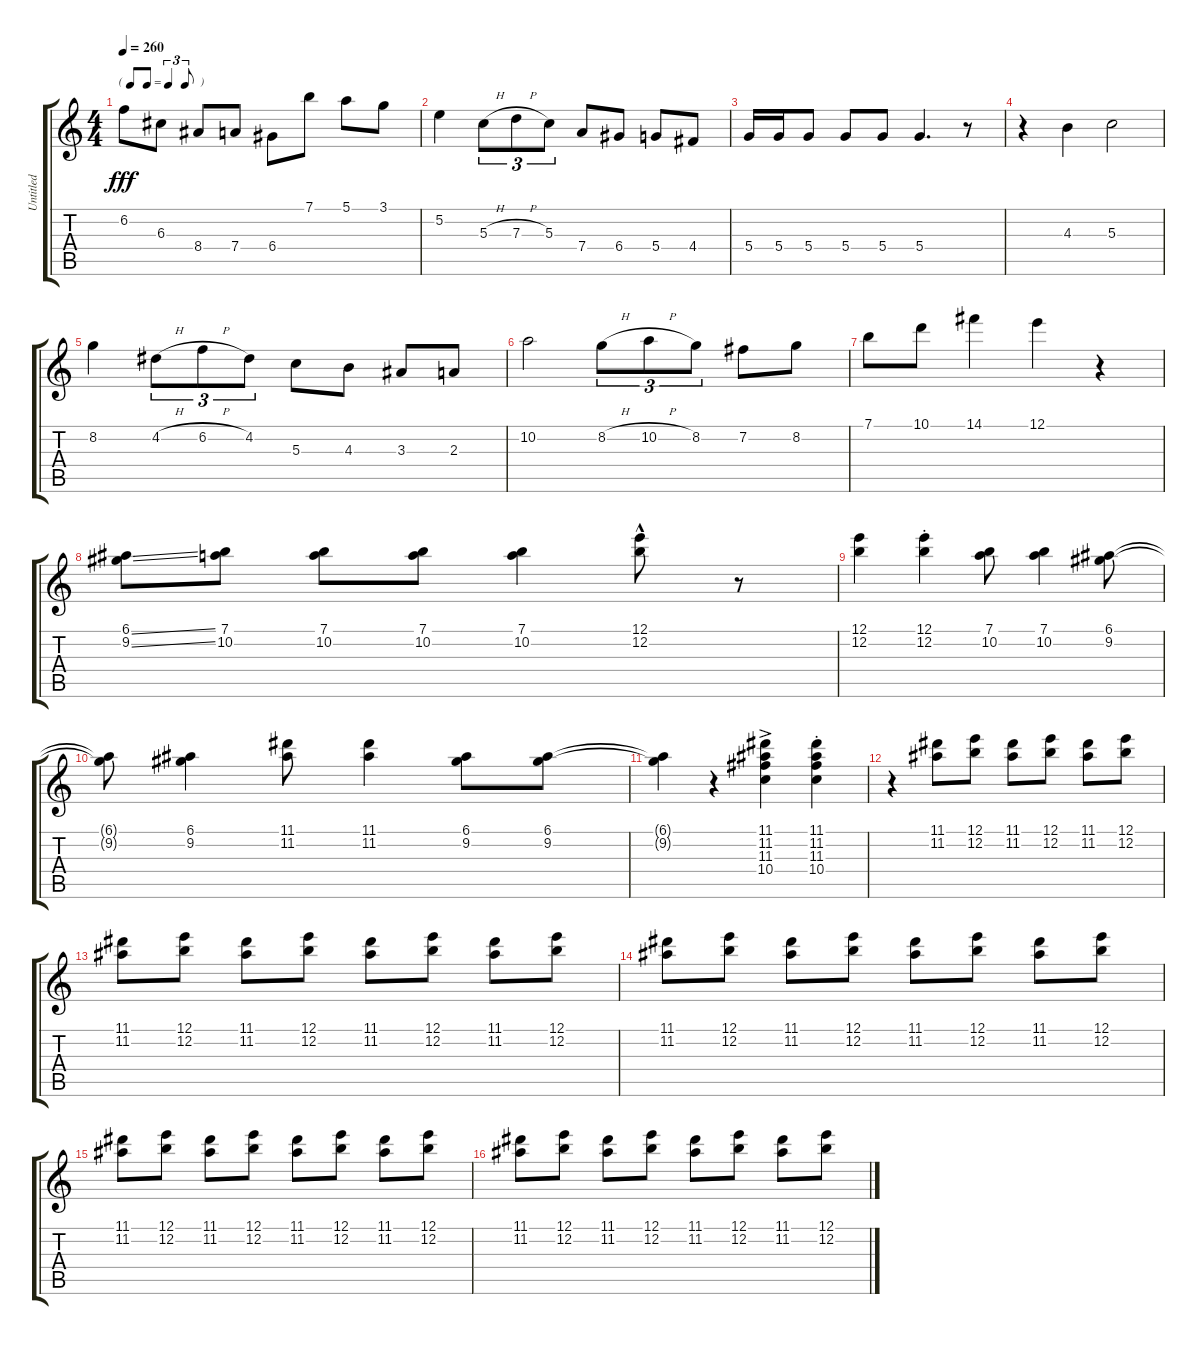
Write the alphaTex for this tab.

\track ("Untitled" "Untitled") {instrument acousticguitarsteel}
\staff {score tabs}
\tuning (E4 B3 G3 D3 A2 E2) {hide}
\ts (4 4)
\tf triplet8th
\tempo 260
\clef g2
\ks c
6.2.8{dy fff} 6.3.8 8.4.8 7.4.8 6.4.8 7.1.8 5.1.8 3.1.8 |
5.2.4 5.3{h}.8{tu (3 2)} 7.3{h}.8{tu (3 2)} 5.3.8{tu (3 2)} 7.4.8 6.4.8 5.4.8 4.4.8 |
5.4.16 5.4.16 5.4.8 5.4.8 5.4.8 5.4.4{d} r.8 |
r.4 4.3.4 5.3.2 |
8.2.4 4.2{h}.8{tu (3 2)} 6.2{h}.8{tu (3 2)} 4.2.8{tu (3 2)} 5.3.8 4.3.8 3.3.8 2.3.8 |
10.2.2 8.2{h}.8{tu (3 2)} 10.2{h}.8{tu (3 2)} 8.2.8{tu (3 2)} 7.2.8 8.2.8 |
7.1.8 10.1.8 14.1.4 12.1.4 r.4 |
(6.1{ss} 9.2{ss}).8 (7.1 10.2).8 (7.1 10.2).8 (7.1 10.2).8 (7.1 10.2).4 (12.1{hac} 12.2{hac}).8 r.8 |
(12.1 12.2).4 (12.1{st} 12.2{st}).4 (7.1 10.2).8 (7.1 10.2).4 (6.1 9.2).8 |
(6.1{t} 9.2{t}).8 (6.1 9.2).4 (11.1 11.2).8 (11.1 11.2).4 (6.1 9.2).8 (6.1 9.2).8 |
(6.1{t} 9.2{t}).4 r.4 (11.1{ac} 11.2{ac} 11.3{ac} 10.4{ac}).4 (11.1{st} 11.2{st} 11.3{st} 10.4{st}).4 |
r.4 (11.1 11.2).8 (12.1 12.2).8 (11.1 11.2).8 (12.1 12.2).8 (11.1 11.2).8 (12.1 12.2).8 |
(11.1 11.2).8 (12.1 12.2).8 (11.1 11.2).8 (12.1 12.2).8 (11.1 11.2).8 (12.1 12.2).8 (11.1 11.2).8 (12.1 12.2).8 |
(11.1 11.2).8 (12.1 12.2).8 (11.1 11.2).8 (12.1 12.2).8 (11.1 11.2).8 (12.1 12.2).8 (11.1 11.2).8 (12.1 12.2).8 |
(11.1 11.2).8 (12.1 12.2).8 (11.1 11.2).8 (12.1 12.2).8 (11.1 11.2).8 (12.1 12.2).8 (11.1 11.2).8 (12.1 12.2).8 |
(11.1 11.2).8 (12.1 12.2).8 (11.1 11.2).8 (12.1 12.2).8 (11.1 11.2).8 (12.1 12.2).8 (11.1 11.2).8 (12.1 12.2).8
